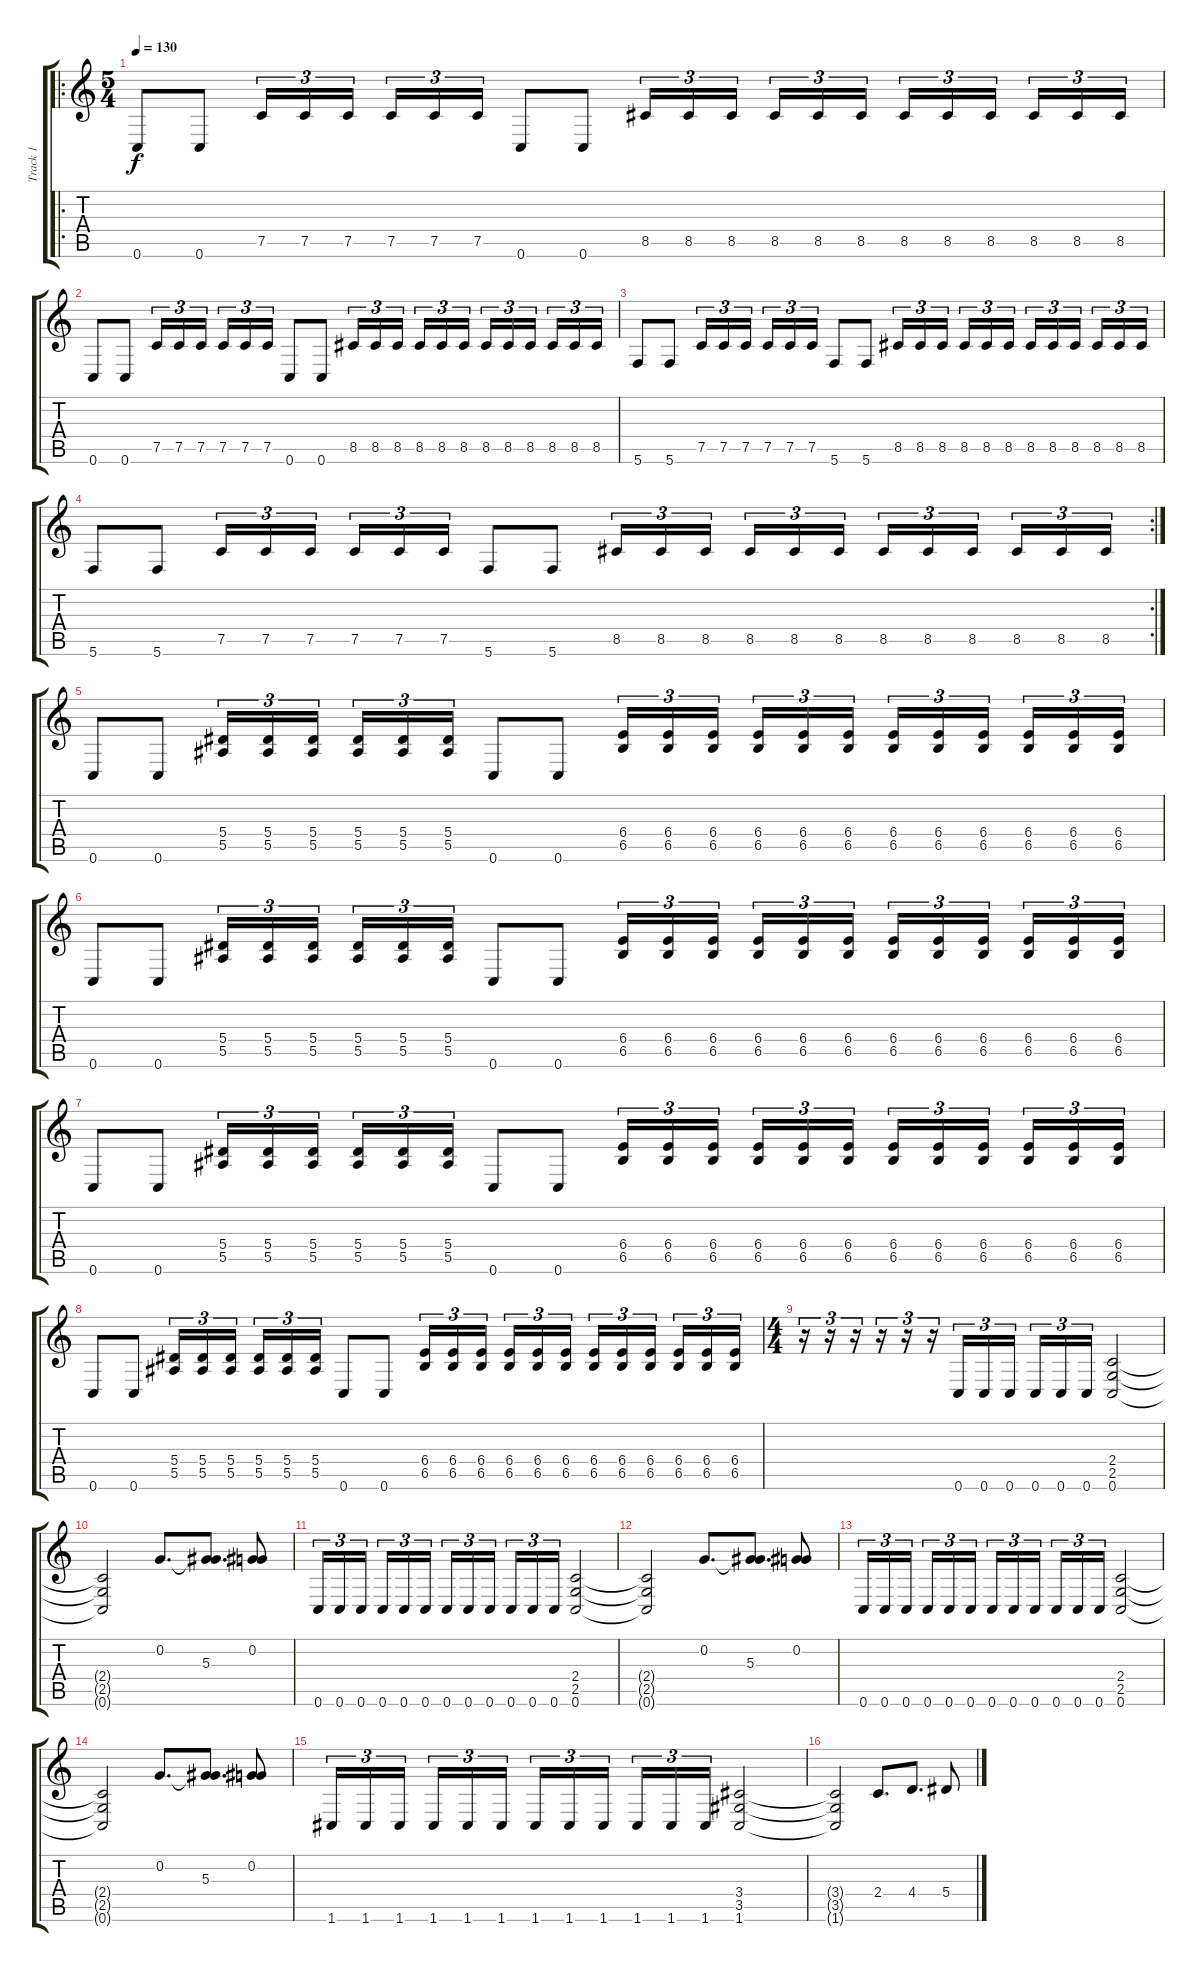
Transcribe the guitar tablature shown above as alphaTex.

\track ("Track 1" "Track 1") {instrument distortionguitar}
\staff {score tabs}
\tuning (C4 G3 Eb3 Bb2 F2 C2) {hide}
\ro
\ts (5 4)
\tempo 130
\clef g2
\ks c
0.6.8{dy f} 0.6.8 7.5.16{tu (3 2)} 7.5.16{tu (3 2)} 7.5.16{tu (3 2)} 7.5.16{tu (3 2)} 7.5.16{tu (3 2)} 7.5.16{tu (3 2)} 0.6.8 0.6.8 8.5.16{tu (3 2)} 8.5.16{tu (3 2)} 8.5.16{tu (3 2)} 8.5.16{tu (3 2)} 8.5.16{tu (3 2)} 8.5.16{tu (3 2)} 8.5.16{tu (3 2)} 8.5.16{tu (3 2)} 8.5.16{tu (3 2)} 8.5.16{tu (3 2)} 8.5.16{tu (3 2)} 8.5.16{tu (3 2)} |
0.6.8 0.6.8 7.5.16{tu (3 2)} 7.5.16{tu (3 2)} 7.5.16{tu (3 2)} 7.5.16{tu (3 2)} 7.5.16{tu (3 2)} 7.5.16{tu (3 2)} 0.6.8 0.6.8 8.5.16{tu (3 2)} 8.5.16{tu (3 2)} 8.5.16{tu (3 2)} 8.5.16{tu (3 2)} 8.5.16{tu (3 2)} 8.5.16{tu (3 2)} 8.5.16{tu (3 2)} 8.5.16{tu (3 2)} 8.5.16{tu (3 2)} 8.5.16{tu (3 2)} 8.5.16{tu (3 2)} 8.5.16{tu (3 2)} |
5.6.8 5.6.8 7.5.16{tu (3 2)} 7.5.16{tu (3 2)} 7.5.16{tu (3 2)} 7.5.16{tu (3 2)} 7.5.16{tu (3 2)} 7.5.16{tu (3 2)} 5.6.8 5.6.8 8.5.16{tu (3 2)} 8.5.16{tu (3 2)} 8.5.16{tu (3 2)} 8.5.16{tu (3 2)} 8.5.16{tu (3 2)} 8.5.16{tu (3 2)} 8.5.16{tu (3 2)} 8.5.16{tu (3 2)} 8.5.16{tu (3 2)} 8.5.16{tu (3 2)} 8.5.16{tu (3 2)} 8.5.16{tu (3 2)} |
\rc 2
5.6.8 5.6.8 7.5.16{tu (3 2)} 7.5.16{tu (3 2)} 7.5.16{tu (3 2)} 7.5.16{tu (3 2)} 7.5.16{tu (3 2)} 7.5.16{tu (3 2)} 5.6.8 5.6.8 8.5.16{tu (3 2)} 8.5.16{tu (3 2)} 8.5.16{tu (3 2)} 8.5.16{tu (3 2)} 8.5.16{tu (3 2)} 8.5.16{tu (3 2)} 8.5.16{tu (3 2)} 8.5.16{tu (3 2)} 8.5.16{tu (3 2)} 8.5.16{tu (3 2)} 8.5.16{tu (3 2)} 8.5.16{tu (3 2)} |
0.6.8 0.6.8 (5.4 5.5).16{tu (3 2)} (5.4 5.5).16{tu (3 2)} (5.4 5.5).16{tu (3 2)} (5.4 5.5).16{tu (3 2)} (5.4 5.5).16{tu (3 2)} (5.4 5.5).16{tu (3 2)} 0.6.8 0.6.8 (6.4 6.5).16{tu (3 2)} (6.4 6.5).16{tu (3 2)} (6.4 6.5).16{tu (3 2)} (6.4 6.5).16{tu (3 2)} (6.4 6.5).16{tu (3 2)} (6.4 6.5).16{tu (3 2)} (6.4 6.5).16{tu (3 2)} (6.4 6.5).16{tu (3 2)} (6.4 6.5).16{tu (3 2)} (6.4 6.5).16{tu (3 2)} (6.4 6.5).16{tu (3 2)} (6.4 6.5).16{tu (3 2)} |
0.6.8 0.6.8 (5.4 5.5).16{tu (3 2)} (5.4 5.5).16{tu (3 2)} (5.4 5.5).16{tu (3 2)} (5.4 5.5).16{tu (3 2)} (5.4 5.5).16{tu (3 2)} (5.4 5.5).16{tu (3 2)} 0.6.8 0.6.8 (6.4 6.5).16{tu (3 2)} (6.4 6.5).16{tu (3 2)} (6.4 6.5).16{tu (3 2)} (6.4 6.5).16{tu (3 2)} (6.4 6.5).16{tu (3 2)} (6.4 6.5).16{tu (3 2)} (6.4 6.5).16{tu (3 2)} (6.4 6.5).16{tu (3 2)} (6.4 6.5).16{tu (3 2)} (6.4 6.5).16{tu (3 2)} (6.4 6.5).16{tu (3 2)} (6.4 6.5).16{tu (3 2)} |
0.6.8 0.6.8 (5.4 5.5).16{tu (3 2)} (5.4 5.5).16{tu (3 2)} (5.4 5.5).16{tu (3 2)} (5.4 5.5).16{tu (3 2)} (5.4 5.5).16{tu (3 2)} (5.4 5.5).16{tu (3 2)} 0.6.8 0.6.8 (6.4 6.5).16{tu (3 2)} (6.4 6.5).16{tu (3 2)} (6.4 6.5).16{tu (3 2)} (6.4 6.5).16{tu (3 2)} (6.4 6.5).16{tu (3 2)} (6.4 6.5).16{tu (3 2)} (6.4 6.5).16{tu (3 2)} (6.4 6.5).16{tu (3 2)} (6.4 6.5).16{tu (3 2)} (6.4 6.5).16{tu (3 2)} (6.4 6.5).16{tu (3 2)} (6.4 6.5).16{tu (3 2)} |
0.6.8 0.6.8 (5.4 5.5).16{tu (3 2)} (5.4 5.5).16{tu (3 2)} (5.4 5.5).16{tu (3 2)} (5.4 5.5).16{tu (3 2)} (5.4 5.5).16{tu (3 2)} (5.4 5.5).16{tu (3 2)} 0.6.8 0.6.8 (6.4 6.5).16{tu (3 2)} (6.4 6.5).16{tu (3 2)} (6.4 6.5).16{tu (3 2)} (6.4 6.5).16{tu (3 2)} (6.4 6.5).16{tu (3 2)} (6.4 6.5).16{tu (3 2)} (6.4 6.5).16{tu (3 2)} (6.4 6.5).16{tu (3 2)} (6.4 6.5).16{tu (3 2)} (6.4 6.5).16{tu (3 2)} (6.4 6.5).16{tu (3 2)} (6.4 6.5).16{tu (3 2)} |
\ts (4 4)
r.16{tu (3 2)} r.16{tu (3 2)} r.16{tu (3 2)} r.16{tu (3 2)} r.16{tu (3 2)} r.16{tu (3 2)} 0.6.16{tu (3 2)} 0.6.16{tu (3 2)} 0.6.16{tu (3 2)} 0.6.16{tu (3 2)} 0.6.16{tu (3 2)} 0.6.16{tu (3 2)} (2.4 2.5 0.6).2 |
(2.4{t} 2.5{t} 0.6{t}).2 0.2.8{d} (0.2{t} 5.3).8{d} (0.2 5.3{t}).8 |
0.6.16{tu (3 2)} 0.6.16{tu (3 2)} 0.6.16{tu (3 2)} 0.6.16{tu (3 2)} 0.6.16{tu (3 2)} 0.6.16{tu (3 2)} 0.6.16{tu (3 2)} 0.6.16{tu (3 2)} 0.6.16{tu (3 2)} 0.6.16{tu (3 2)} 0.6.16{tu (3 2)} 0.6.16{tu (3 2)} (2.4 2.5 0.6).2 |
(2.4{t} 2.5{t} 0.6{t}).2 0.2.8{d} (0.2{t} 5.3).8{d} (0.2 5.3{t}).8 |
0.6.16{tu (3 2)} 0.6.16{tu (3 2)} 0.6.16{tu (3 2)} 0.6.16{tu (3 2)} 0.6.16{tu (3 2)} 0.6.16{tu (3 2)} 0.6.16{tu (3 2)} 0.6.16{tu (3 2)} 0.6.16{tu (3 2)} 0.6.16{tu (3 2)} 0.6.16{tu (3 2)} 0.6.16{tu (3 2)} (2.4 2.5 0.6).2 |
(2.4{t} 2.5{t} 0.6{t}).2 0.2.8{d} (0.2{t} 5.3).8{d} (0.2 5.3{t}).8 |
1.6.16{tu (3 2)} 1.6.16{tu (3 2)} 1.6.16{tu (3 2)} 1.6.16{tu (3 2)} 1.6.16{tu (3 2)} 1.6.16{tu (3 2)} 1.6.16{tu (3 2)} 1.6.16{tu (3 2)} 1.6.16{tu (3 2)} 1.6.16{tu (3 2)} 1.6.16{tu (3 2)} 1.6.16{tu (3 2)} (3.4 3.5 1.6).2 |
(3.4{t} 3.5{t} 1.6{t}).2 2.4.8{d} 4.4.8{d} 5.4.8
